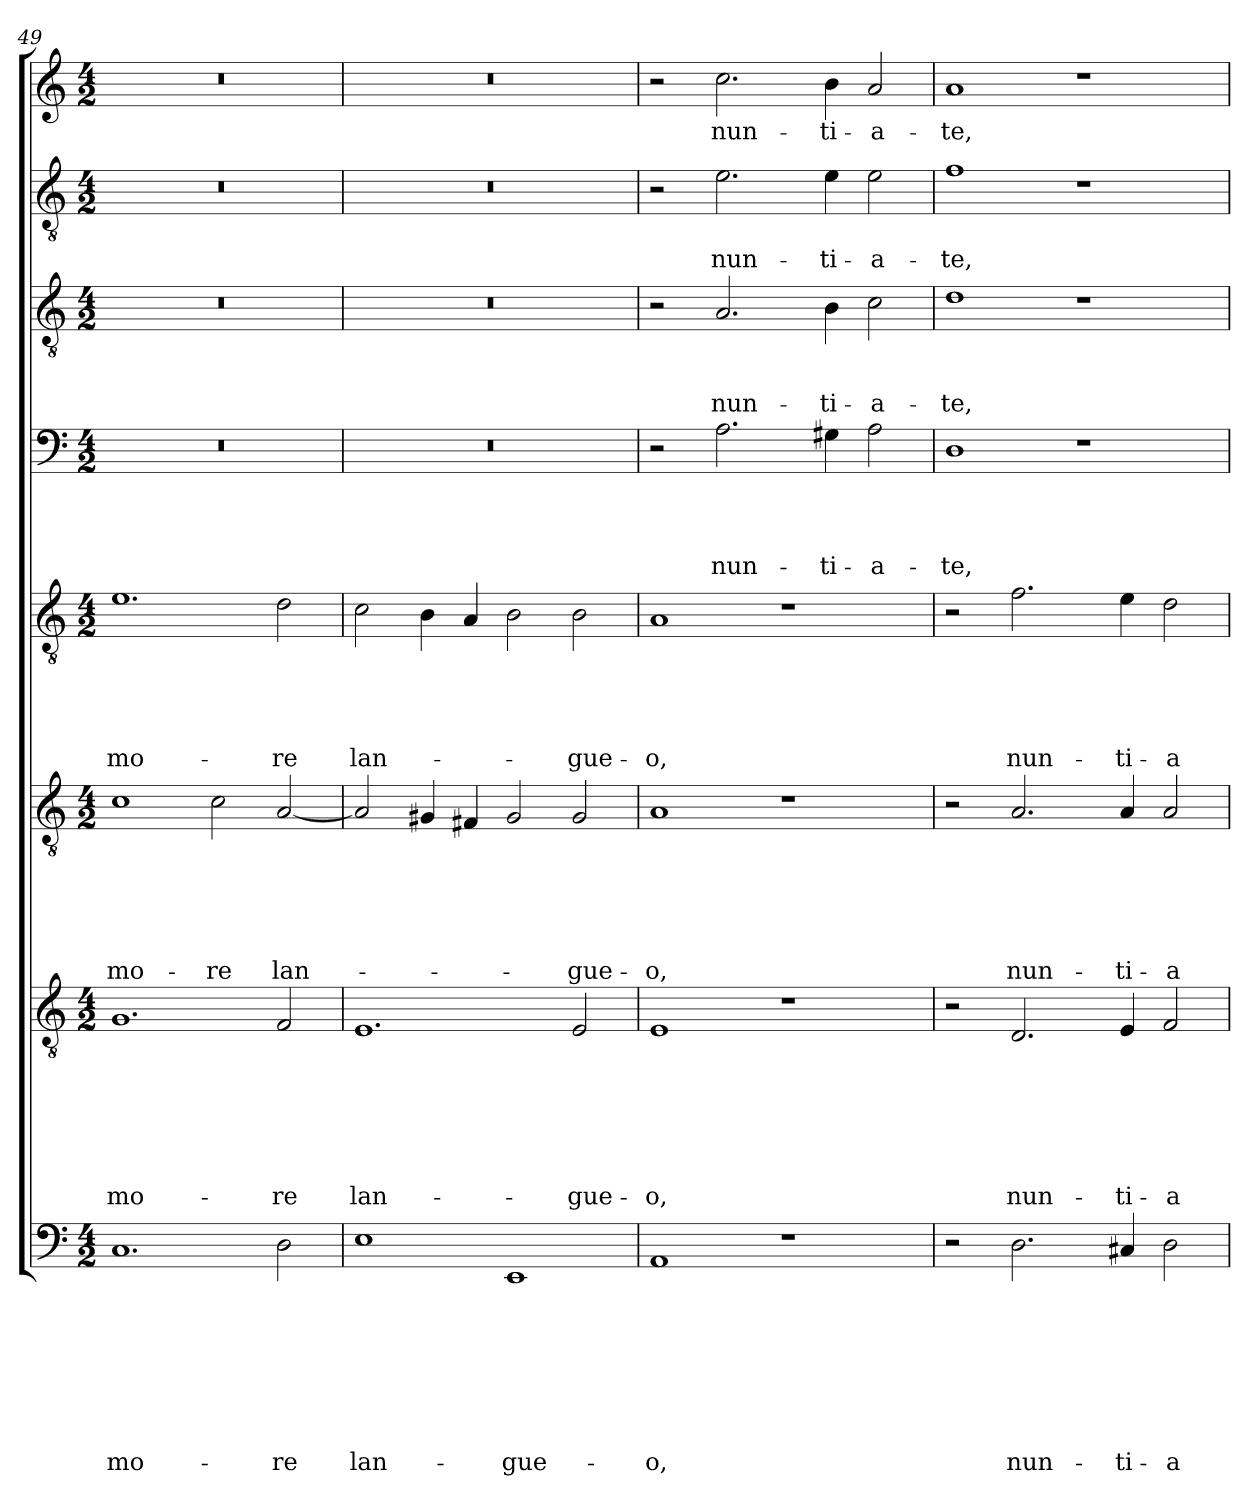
**kern	**text	**text	**text	**text	**text	**text	**text	**text	**kern	**text	**text	**text	**text	**text	**text	**text	**kern	**text	**text	**text	**text	**text	**text	**kern	**text	**text	**text	**text	**text	**kern	**text	**text	**text	**text	**kern	**text	**text	**text	**kern	**text	**text	**kern	**text
*part8	*part8	*part8	*part8	*part8	*part8	*part8	*part8	*part8	*part7	*part7	*part7	*part7	*part7	*part7	*part7	*part7	*part6	*part6	*part6	*part6	*part6	*part6	*part6	*part5	*part5	*part5	*part5	*part5	*part5	*part4	*part4	*part4	*part4	*part4	*part3	*part3	*part3	*part3	*part2	*part2	*part2	*part1	*part1
*staff8	*staff8	*staff8	*staff8	*staff8	*staff8	*staff8	*staff8	*staff8	*staff7	*staff7	*staff7	*staff7	*staff7	*staff7	*staff7	*staff7	*staff6	*staff6	*staff6	*staff6	*staff6	*staff6	*staff6	*staff5	*staff5	*staff5	*staff5	*staff5	*staff5	*staff4	*staff4	*staff4	*staff4	*staff4	*staff3	*staff3	*staff3	*staff3	*staff2	*staff2	*staff2	*staff1	*staff1
*clefF4	*	*	*	*	*	*	*	*	*clefGv2	*	*	*	*	*	*	*	*clefGv2	*	*	*	*	*	*	*clefGv2	*	*	*	*	*	*clefF4	*	*	*	*	*clefGv2	*	*	*	*clefGv2	*	*	*clefG2	*
*k[]	*	*	*	*	*	*	*	*	*k[]	*	*	*	*	*	*	*	*k[]	*	*	*	*	*	*	*k[]	*	*	*	*	*	*k[]	*	*	*	*	*k[]	*	*	*	*k[]	*	*	*k[]	*
*a:	*	*	*	*	*	*	*	*	*a:	*	*	*	*	*	*	*	*a:	*	*	*	*	*	*	*a:	*	*	*	*	*	*a:	*	*	*	*	*a:	*	*	*	*a:	*	*	*a:	*
*M4/2	*	*	*	*	*	*	*	*	*M4/2	*	*	*	*	*	*	*	*M4/2	*	*	*	*	*	*	*M4/2	*	*	*	*	*	*M4/2	*	*	*	*	*M4/2	*	*	*	*M4/2	*	*	*M4/2	*
=49	=49	=49	=49	=49	=49	=49	=49	=49	=49	=49	=49	=49	=49	=49	=49	=49	=49	=49	=49	=49	=49	=49	=49	=49	=49	=49	=49	=49	=49	=49	=49	=49	=49	=49	=49	=49	=49	=49	=49	=49	=49	=49	=49
!	!	!	!	!	!	!	!	!LO:LY:b	!	!	!	!	!	!	!	!LO:LY:b	!	!	!	!	!	!	!LO:LY:b	!	!	!	!	!	!LO:LY:b	!	!	!	!	!	!	!	!	!	!	!	!	!	!
1.C	.	.	.	.	.	.	.	-mo-	1.G	.	.	.	.	.	.	-mo-	1c	.	.	.	.	.	-mo-	1.e	.	.	.	.	-mo-	0r	.	.	.	.	0r	.	.	.	0r	.	.	0r	.
!	!	!	!	!	!	!	!	!	!	!	!	!	!	!	!	!	!	!	!	!	!	!	!LO:LY:b	!	!	!	!	!	!	!	!	!	!	!	!	!	!	!	!	!	!	!	!
.	.	.	.	.	.	.	.	.	.	.	.	.	.	.	.	.	2c\	.	.	.	.	.	-re	.	.	.	.	.	.	.	.	.	.	.	.	.	.	.	.	.	.	.	.
!	!	!	!	!	!	!	!	!LO:LY:b	!	!	!	!	!	!	!	!LO:LY:b	!	!	!	!	!	!	!LO:LY:b	!	!	!	!	!	!LO:LY:b	!	!	!	!	!	!	!	!	!	!	!	!	!	!
2D\	.	.	.	.	.	.	.	-re	2F/	.	.	.	.	.	.	-re	[2A/	.	.	.	.	.	lan-	2d\	.	.	.	.	-re	.	.	.	.	.	.	.	.	.	.	.	.	.	.
=50	=50	=50	=50	=50	=50	=50	=50	=50	=50	=50	=50	=50	=50	=50	=50	=50	=50	=50	=50	=50	=50	=50	=50	=50	=50	=50	=50	=50	=50	=50	=50	=50	=50	=50	=50	=50	=50	=50	=50	=50	=50	=50	=50
!	!	!	!	!	!	!	!	!LO:LY:b	!	!	!	!	!	!	!	!LO:LY:b	!	!	!	!	!	!	!	!	!	!	!	!	!LO:LY:b	!	!	!	!	!	!	!	!	!	!	!	!	!	!
1E	.	.	.	.	.	.	.	lan-	1.E	.	.	.	.	.	.	lan-	2A/]	.	.	.	.	.	.	2c\	.	.	.	.	lan-	0r	.	.	.	.	0r	.	.	.	0r	.	.	0r	.
.	.	.	.	.	.	.	.	.	.	.	.	.	.	.	.	.	4G#X/	.	.	.	.	.	.	4B\	.	.	.	.	.	.	.	.	.	.	.	.	.	.	.	.	.	.	.
.	.	.	.	.	.	.	.	.	.	.	.	.	.	.	.	.	4F#X/	.	.	.	.	.	.	4A/	.	.	.	.	.	.	.	.	.	.	.	.	.	.	.	.	.	.	.
!	!	!	!	!	!	!	!	!LO:LY:b	!	!	!	!	!	!	!	!	!	!	!	!	!	!	!	!	!	!	!	!	!	!	!	!	!	!	!	!	!	!	!	!	!	!	!
1EE	.	.	.	.	.	.	.	-gue-	.	.	.	.	.	.	.	.	2G#/	.	.	.	.	.	.	2B\	.	.	.	.	.	.	.	.	.	.	.	.	.	.	.	.	.	.	.
!	!	!	!	!	!	!	!	!	!	!	!	!	!	!	!	!LO:LY:b	!	!	!	!	!	!	!LO:LY:b	!	!	!	!	!	!LO:LY:b	!	!	!	!	!	!	!	!	!	!	!	!	!	!
.	.	.	.	.	.	.	.	.	2E/	.	.	.	.	.	.	-gue-	2G#/	.	.	.	.	.	-gue-	2B\	.	.	.	.	-gue-	.	.	.	.	.	.	.	.	.	.	.	.	.	.
=51	=51	=51	=51	=51	=51	=51	=51	=51	=51	=51	=51	=51	=51	=51	=51	=51	=51	=51	=51	=51	=51	=51	=51	=51	=51	=51	=51	=51	=51	=51	=51	=51	=51	=51	=51	=51	=51	=51	=51	=51	=51	=51	=51
!	!	!	!	!	!	!	!	!LO:LY:b	!	!	!	!	!	!	!	!LO:LY:b	!	!	!	!	!	!	!LO:LY:b	!	!	!	!	!	!LO:LY:b	!	!	!	!	!	!	!	!	!	!	!	!	!	!
1AA	.	.	.	.	.	.	.	-o,	1E	.	.	.	.	.	.	-o,	1A	.	.	.	.	.	-o,	1A	.	.	.	.	-o,	2r	.	.	.	.	2r	.	.	.	2r	.	.	2r	.
!	!	!	!	!	!	!	!	!	!	!	!	!	!	!	!	!	!	!	!	!	!	!	!	!	!	!	!	!	!	!	!	!	!	!LO:LY:b	!	!	!	!LO:LY:b	!	!	!LO:LY:b	!	!LO:LY:b
.	.	.	.	.	.	.	.	.	.	.	.	.	.	.	.	.	.	.	.	.	.	.	.	.	.	.	.	.	.	2.A\	.	.	.	nun-	2.A/	.	.	nun-	2.e\	.	nun-	2.cc\	nun-
1r	.	.	.	.	.	.	.	.	1r	.	.	.	.	.	.	.	1r	.	.	.	.	.	.	1r	.	.	.	.	.	.	.	.	.	.	.	.	.	.	.	.	.	.	.
!	!	!	!	!	!	!	!	!	!	!	!	!	!	!	!	!	!	!	!	!	!	!	!	!	!	!	!	!	!	!	!	!	!	!LO:LY:b	!	!	!	!LO:LY:b	!	!	!LO:LY:b	!	!LO:LY:b
.	.	.	.	.	.	.	.	.	.	.	.	.	.	.	.	.	.	.	.	.	.	.	.	.	.	.	.	.	.	4G#X\	.	.	.	-ti-	4B\	.	.	-ti-	4e\	.	-ti-	4b\	-ti-
!	!	!	!	!	!	!	!	!	!	!	!	!	!	!	!	!	!	!	!	!	!	!	!	!	!	!	!	!	!	!	!	!	!	!LO:LY:b	!	!	!	!LO:LY:b	!	!	!LO:LY:b	!	!LO:LY:b
.	.	.	.	.	.	.	.	.	.	.	.	.	.	.	.	.	.	.	.	.	.	.	.	.	.	.	.	.	.	2A\	.	.	.	-a-	2c\	.	.	-a-	2e\	.	-a-	2a/	-a-
=52	=52	=52	=52	=52	=52	=52	=52	=52	=52	=52	=52	=52	=52	=52	=52	=52	=52	=52	=52	=52	=52	=52	=52	=52	=52	=52	=52	=52	=52	=52	=52	=52	=52	=52	=52	=52	=52	=52	=52	=52	=52	=52	=52
!	!	!	!	!	!	!	!	!	!	!	!	!	!	!	!	!	!	!	!	!	!	!	!	!	!	!	!	!	!	!	!	!	!	!LO:LY:b	!	!	!	!LO:LY:b	!	!	!LO:LY:b	!	!LO:LY:b
2r	.	.	.	.	.	.	.	.	2r	.	.	.	.	.	.	.	2r	.	.	.	.	.	.	2r	.	.	.	.	.	1D	.	.	.	-te,	1d	.	.	-te,	1f	.	-te,	1a	-te,
!	!	!	!	!	!	!	!	!LO:LY:b	!	!	!	!	!	!	!	!LO:LY:b	!	!	!	!	!	!	!LO:LY:b	!	!	!	!	!	!LO:LY:b	!	!	!	!	!	!	!	!	!	!	!	!	!	!
2.D\	.	.	.	.	.	.	.	nun-	2.D/	.	.	.	.	.	.	nun-	2.A/	.	.	.	.	.	nun-	2.f\	.	.	.	.	nun-	.	.	.	.	.	.	.	.	.	.	.	.	.	.
.	.	.	.	.	.	.	.	.	.	.	.	.	.	.	.	.	.	.	.	.	.	.	.	.	.	.	.	.	.	1r	.	.	.	.	1r	.	.	.	1r	.	.	1r	.
!	!	!	!	!	!	!	!	!LO:LY:b	!	!	!	!	!	!	!	!LO:LY:b	!	!	!	!	!	!	!LO:LY:b	!	!	!	!	!	!LO:LY:b	!	!	!	!	!	!	!	!	!	!	!	!	!	!
4C#X/	.	.	.	.	.	.	.	-ti-	4E/	.	.	.	.	.	.	-ti-	4A/	.	.	.	.	.	-ti-	4e\	.	.	.	.	-ti-	.	.	.	.	.	.	.	.	.	.	.	.	.	.
!	!	!	!	!	!	!	!	!LO:LY:b	!	!	!	!	!	!	!	!LO:LY:b	!	!	!	!	!	!	!LO:LY:b	!	!	!	!	!	!LO:LY:b	!	!	!	!	!	!	!	!	!	!	!	!	!	!
2D\	.	.	.	.	.	.	.	-a-	2F/	.	.	.	.	.	.	-a-	2A/	.	.	.	.	.	-a-	2d\	.	.	.	.	-a-	.	.	.	.	.	.	.	.	.	.	.	.	.	.
=	=	=	=	=	=	=	=	=	=	=	=	=	=	=	=	=	=	=	=	=	=	=	=	=	=	=	=	=	=	=	=	=	=	=	=	=	=	=	=	=	=	=	=
*-	*-	*-	*-	*-	*-	*-	*-	*-	*-	*-	*-	*-	*-	*-	*-	*-	*-	*-	*-	*-	*-	*-	*-	*-	*-	*-	*-	*-	*-	*-	*-	*-	*-	*-	*-	*-	*-	*-	*-	*-	*-	*-	*-
